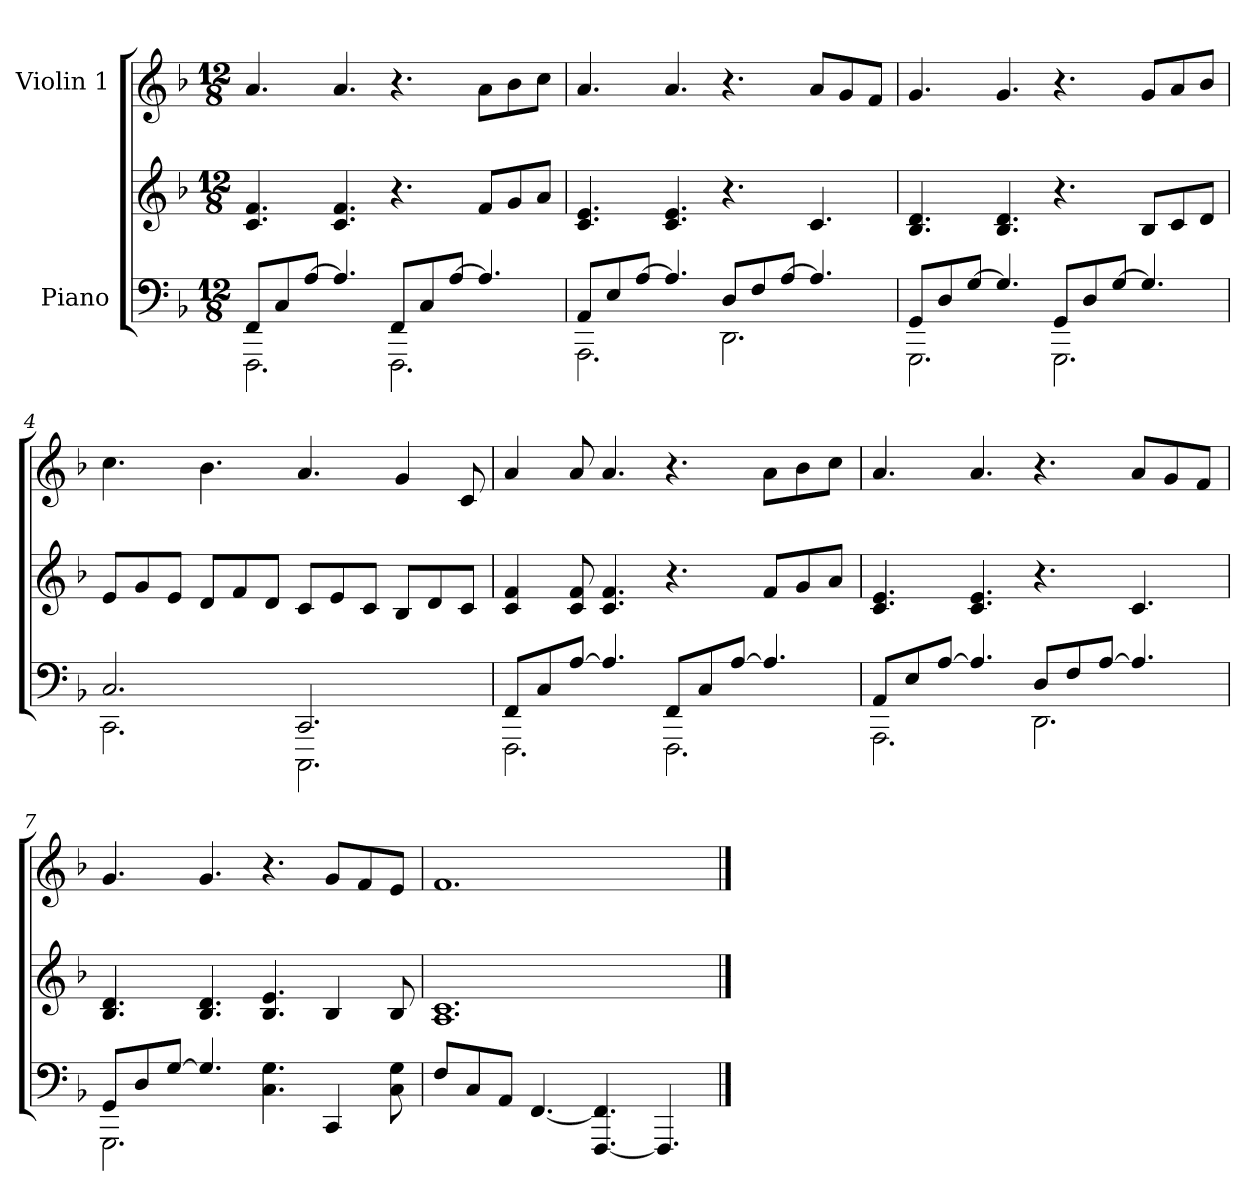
**kern	**kern	**kern
*part2	*part2	*part1
*staff3	*staff2	*staff1
*I"Piano	*	*I"Violin 1
!!LO:PB:g=z
*clefF4	*clefG2	*clefG2
*k[b-]	*k[b-]	*k[b-]
*F:	*F:	*F:
*M12/8	*M12/8	*M12/8
=1	=1	=1
*^	*	*
8FFi/L	2.FFFi\	4.ci/ 4.fi	4.ai/
8Ci/	.	.	.
[>8Ai/J	.	.	.
4.Ai/]	.	4.ci/ 4.fi	4.ai/
8FFi/L	2.FFFi\	4.r	4.r
8Ci/	.	.	.
[>8Ai/J	.	.	.
4.Ai/]	.	8fi/L	8ai\L
.	.	8gi/	8b-i\
.	.	8ai/J	8cci\J
=2	=2	=2	=2
8AAi/L	2.AAAi\	4.ci/ 4.ei	4.ai/
8Ei/	.	.	.
[>8Ai/J	.	.	.
4.Ai/]	.	4.ci/ 4.ei	4.ai/
8Di/L	2.DDi\	4.r	4.r
8Fi/	.	.	.
[>8Ai/J	.	.	.
4.Ai/]	.	4.ci/	8ai/L
.	.	.	8gi/
.	.	.	8fi/J
=3	=3	=3	=3
8GGi/L	2.GGGi\	4.B-i/ 4.di	4.gi/
8Di/	.	.	.
[>8Gi/J	.	.	.
4.Gi/]	.	4.B-i/ 4.di	4.gi/
8GGi/L	2.GGGi\	4.r	4.r
8Di/	.	.	.
[>8Gi/J	.	.	.
4.Gi/]	.	8B-i/L	8gi/L
.	.	8ci/	8ai/
.	.	8di/J	8b-i/J
!!LO:LB:g=z
=4	=4	=4	=4
2.Ci/	2.CCi\	8ei/L	4.cci\
.	.	8gi/	.
.	.	8ei/J	.
.	.	8di/L	4.b-i\
.	.	8fi/	.
.	.	8di/J	.
2.CCi/	2.CCCi\	8ci/L	4.ai/
.	.	8ei/	.
.	.	8ci/J	.
.	.	8B-i/L	4gi/
.	.	8di/	.
.	.	8ci/J	8ci/
=5	=5	=5	=5
8FFi/L	2.FFFi\	4ci/ 4fi	4ai/
8Ci/	.	.	.
[>8Ai/J	.	8ci/ 8fi	8ai/
4.Ai/]	.	4.ci/ 4.fi	4.ai/
8FFi/L	2.FFFi\	4.r	4.r
8Ci/	.	.	.
[>8Ai/J	.	.	.
4.Ai/]	.	8fi/L	8ai\L
.	.	8gi/	8b-i\
.	.	8ai/J	8cci\J
!!LO:LB:g=z
=6	=6	=6	=6
8AAi/L	2.AAAi\	4.ci/ 4.ei	4.ai/
8Ei/	.	.	.
[>8Ai/J	.	.	.
4.Ai/]	.	4.ci/ 4.ei	4.ai/
8Di/L	2.DDi\	4.r	4.r
8Fi/	.	.	.
[>8Ai/J	.	.	.
4.Ai/]	.	4.ci/	8ai/L
.	.	.	8gi/
.	.	.	8fi/J
=7	=7	=7	=7
8GGi/L	2.GGGi\	4.B-i/ 4.di	4.gi/
8Di/	.	.	.
[>8Gi/J	.	.	.
4.Gi/]	.	4.B-i/ 4.di	4.gi/
4.Ci\ 4.Gi	2.ryy	4.B-i/ 4.ei	4.r
4CCi/	.	4B-i/	8gi/L
.	.	.	8fi/
8Ci\ 8Gi	.	8B-i/	8ei/J
*v	*v	*	*
=8	=8	=8
8Fi/L	1.Ai 1.ci	1.fi
8Ci/	.	.
8AAi/J	.	.
[<4.FFi/	.	.
[<4.FFFi/ 4.FFi]	.	.
4.FFFi/]	.	.
==	==	==
*-	*-	*-
